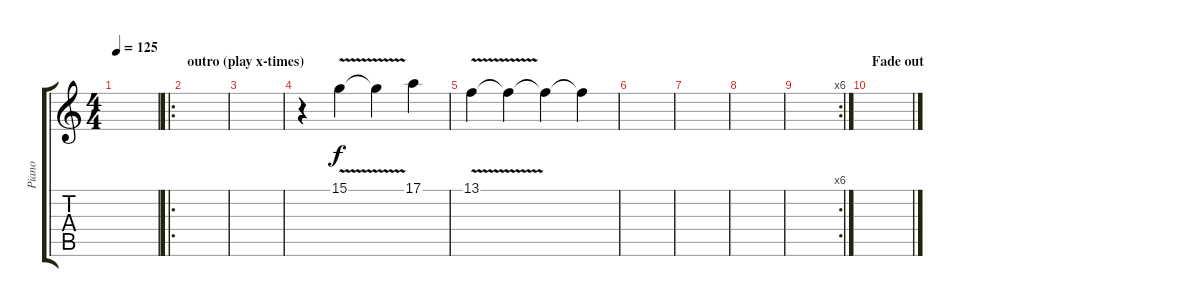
\track ("Piano" "Piano") {instrument harpsichord}
\staff {score tabs}
\tuning (E4 B3 G3 D3 A2 E2) {hide}
\ts (4 4)
\tempo 125
\clef g2
\ks c
|
\ro
\section ("" "outro (play x-times) ")
|
|
r.4 15.1{v}.4 15.1{t}.4 17.1.4 |
13.1{v}.4 13.1{t}.4 13.1{t}.4 13.1{t}.4 |
|
|
|
\rc 6
|
\section ("" "Fade out")
